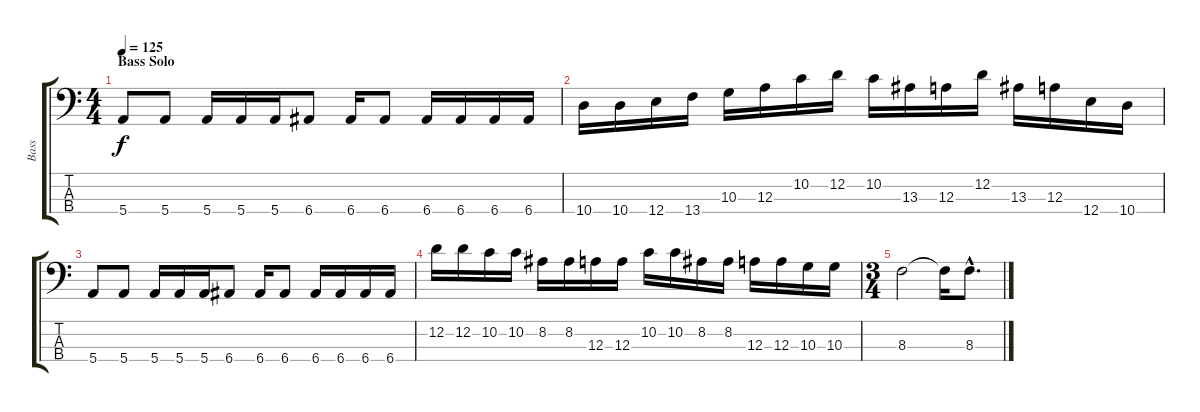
\track ("Bass" "Bass") {instrument electricbasspick}
\staff {score tabs}
\tuning (G2 D2 A1 E1) {hide}
\ts (4 4)
\section ("" "Bass Solo")
\tempo 125
\clef f4
\ks c
5.4.8{dy f} 5.4.8 5.4.16 5.4.16 5.4.16 6.4.8 6.4.16 6.4.8 6.4.16 6.4.16 6.4.16 6.4.16 |
10.4.16 10.4.16 12.4.16 13.4.16 10.3.16 12.3.16 10.2.16 12.2.16 10.2.16 13.3.16 12.3.16 12.2.16 13.3.16 12.3.16 12.4.16 10.4.16 |
5.4.8 5.4.8 5.4.16 5.4.16 5.4.16 6.4.8 6.4.16 6.4.8 6.4.16 6.4.16 6.4.16 6.4.16 |
12.2.16 12.2.16 10.2.16 10.2.16 8.2.16 8.2.16 12.3.16 12.3.16 10.2.16 10.2.16 8.2.16 8.2.16 12.3.16 12.3.16 10.3.16 10.3.16 |
\ts (3 4)
8.3.2 8.3{t}.16 8.3{hac}.8{d}
